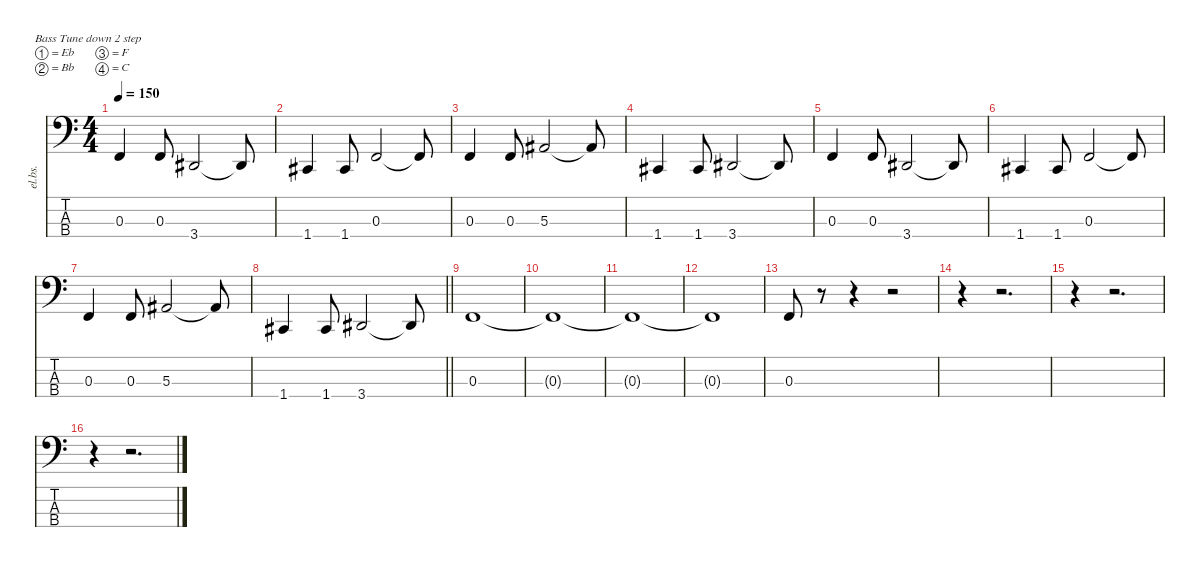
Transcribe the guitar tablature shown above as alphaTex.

\defaultSystemsLayout 4
\hideDynamics
\bracketExtendMode nobrackets
\otherSystemsTrackNameOrientation horizontal
\track ("Bass" "el.bs.") {instrument slapbass1}
\staff {score tabs}
\tuning (Eb2 Bb1 F1 C1)
\ts (4 4)
\tempo 150
\clef f4
\ks c
0.3.4{dy f beam Up} 0.3.8{beam Up} 3.4{acc #}.2{beam Up} 3.4{t acc #}.8{beam Up} |
1.4{acc #}.4{beam Up} 1.4{acc #}.8{beam Up} 0.3.2{beam Up} 0.3{t}.8{beam Up} |
0.3.4{beam Up} 0.3.8{beam Up} 5.3{acc #}.2{beam Up} 5.3{t acc #}.8{beam Up} |
1.4{acc #}.4{beam Up} 1.4{acc #}.8{beam Up} 3.4{acc #}.2{beam Up} 3.4{t acc #}.8{beam Up} |
0.3.4{beam Up} 0.3.8{beam Up} 3.4{acc #}.2{beam Up} 3.4{t acc #}.8{beam Up} |
1.4{acc #}.4{beam Up} 1.4{acc #}.8{beam Up} 0.3.2{beam Up} 0.3{t}.8{beam Up} |
0.3.4{beam Up} 0.3.8{beam Up} 5.3{acc #}.2{beam Up} 5.3{t acc #}.8{beam Up} |
\barLineRight lightlight
1.4{acc #}.4{beam Up} 1.4{acc #}.8{beam Up} 3.4{acc #}.2{beam Up} 3.4{t acc #}.8{beam Up} |
0.3.1{dy mf beam Up} |
0.3{t}.1{dy f beam Up} |
0.3{t}.1{beam Up} |
0.3{t}.1{beam Up} |
0.3.8{dy mp beam Up} r.8{beam Up} r.4{beam Up} r.2{beam Up} |
r.4{beam Down} r.2{d beam Down} |
r.4{beam Down} r.2{d beam Down} |
r.4{beam Down} r.2{d beam Down}
